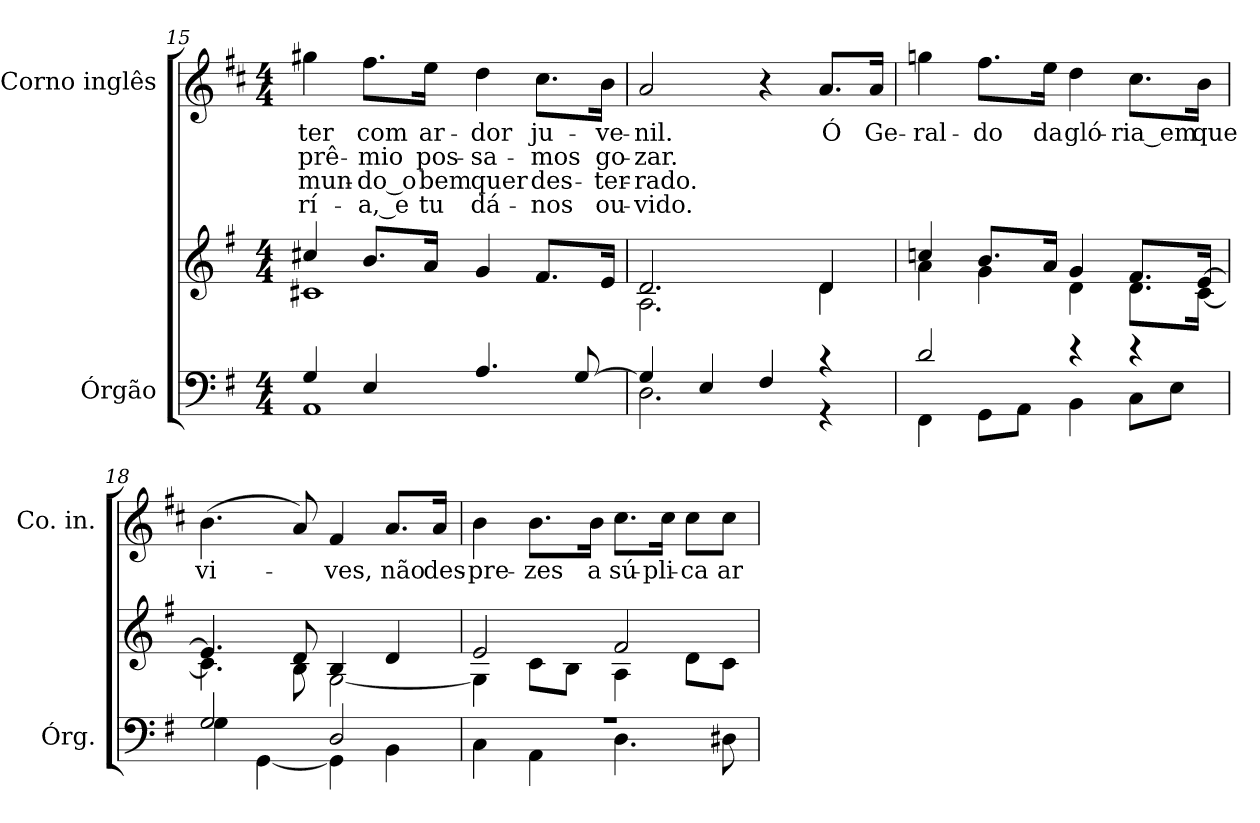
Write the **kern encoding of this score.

**kern	**kern	**kern	**text	**text	**text	**text
*part2	*part2	*part1	*part1	*part1	*part1	*part1
*staff3	*staff2	*staff1	*staff1	*staff1	*staff1	*staff1
*I"Órgão	*	*I"Corno inglês	*	*	*	*
*I'Órg.	*	*I'Co. in.	*	*	*	*
!!LO:LB:g=z
*clefF4	*clefG2	*clefG2	*	*	*	*
*	*	*ITrd4c7	*	*	*	*
*k[f#]	*k[f#]	*k[f#]	*	*	*	*
*G:	*G:	*G:	*	*	*	*
*M4/4	*M4/4	*M4/4	*	*	*	*
=15	=15	=15	=15	=15	=15	=15
*^	*^	*	*	*	*	*
!	!	!	!	!	!LO:LY:b:color=#000000	!LO:LY:b:color=#000000	!LO:LY:b:color=#000000	!LO:LY:b:color=#000000
4Gi/	1AAi	4cc#Xi/	1c#Xi	4cc#Xi\	-ter	prê-	mun-	-rí-
!	!	!	!	!	!LO:LY:b:color=#000000	!LO:LY:b:color=#000000	!LO:LY:b:color=#000000	!LO:LY:b:color=#000000
4Ei/	.	8.bi/L	.	8.bi\L	com	-mio	-do_o	-a,_e
!	!	!	!	!	!LO:LY:b:color=#000000	!LO:LY:b:color=#000000	!LO:LY:b:color=#000000	!LO:LY:b:color=#000000
.	.	16ai/Jk	.	16ai\Jk	ar-	pos-	bem	tu
!	!	!	!	!	!LO:LY:b:color=#000000	!LO:LY:b:color=#000000	!LO:LY:b:color=#000000	!LO:LY:b:color=#000000
4.Ai/	.	4gi/	.	4gi\	-dor	-sa-	quer	dá-
!	!	!	!	!	!LO:LY:b:color=#000000	!LO:LY:b:color=#000000	!LO:LY:b:color=#000000	!LO:LY:b:color=#000000
.	.	8.f#i/L	.	8.f#i\L	ju-	-mos	des-	-nos
[>8Gi/	.	.	.	.	.	.	.	.
!	!	!	!	!	!LO:LY:b:color=#000000	!LO:LY:b:color=#000000	!LO:LY:b:color=#000000	!LO:LY:b:color=#000000
.	.	16ei/Jk	.	16ei\Jk	-ve-	go-	-ter-	ou-
=16	=16	=16	=16	=16	=16	=16	=16	=16
!	!	!	!	!	!LO:LY:b:color=#000000	!LO:LY:b:color=#000000	!LO:LY:b:color=#000000	!LO:LY:b:color=#000000
4Gi/]	2.Di\	2.di/	2.Ai\	2di/	-nil.	-zar.	-rado.	-vido.
4Ei/	.	.	.	.	.	.	.	.
4F#i/	.	.	.	4r	.	.	.	.
!	!	!	!	!	!LO:LY:b:color=#000000	!	!	!
4r	4r	4di/	4di\	8.di/L	Ó	.	.	.
!	!	!	!	!	!LO:LY:b:color=#000000	!	!	!
.	.	.	.	16di/Jk	Ge-	.	.	.
=17	=17	=17	=17	=17	=17	=17	=17	=17
!	!	!	!	!	!LO:LY:b:color=#000000	!	!	!
2di/	4FF#i\	4ccni/	4ai\	4ccni\	-ral-	.	.	.
!	!	!	!	!	!LO:LY:b:color=#000000	!	!	!
.	8GGi\L	8.bi/L	4gi\	8.bi\L	-do	.	.	.
.	8AAi\J	.	.	.	.	.	.	.
!	!	!	!	!	!LO:LY:b:color=#000000	!	!	!
.	.	16ai/Jk	.	16ai\Jk	da	.	.	.
!	!	!	!	!	!LO:LY:b:color=#000000	!	!	!
4r	4BBi\	4gi/	4di\	4gi\	gló-	.	.	.
!	!	!	!	!	!LO:LY:b:color=#000000	!	!	!
4r	8Ci\L	8.f#i/L	8.di\L	8.f#i\L	-ria_em	.	.	.
.	8Ei\J	.	.	.	.	.	.	.
!	!	!	!	!	!LO:LY:b:color=#000000	!	!	!
.	.	[>16ei/Jk	[<16ci\Jk	16ei\Jk	que	.	.	.
=18	=18	=18	=18	=18	=18	=18	=18	=18
!	!	!	!	!	!LO:LY:b:color=#000000	!	!	!
2Gi/	4Gi\	4.ei/]	4.ci\]	(4.ei\	vi-	.	.	.
.	[<4GGi\	.	.	.	.	.	.	.
.	.	8di/	8Bi\	8di/)	.	.	.	.
!	!	!	!	!	!LO:LY:b:color=#000000	!	!	!
2Di/	4GGi\]	4Bi/	[<2Gi\	4Bi/	-ves,	.	.	.
!	!	!	!	!	!LO:LY:b:color=#000000	!	!	!
.	4BBi\	4di/	.	8.di/L	não	.	.	.
!	!	!	!	!	!LO:LY:b:color=#000000	!	!	!
.	.	.	.	16di/Jk	des-	.	.	.
!!LO:LB:g=z
=19	=19	=19	=19	=19	=19	=19	=19	=19
!	!	!	!	!	!LO:LY:b:color=#000000	!	!	!
1r	4Ci\	2ei/	4Gi\]	4ei\	-pre-	.	.	.
!	!	!	!	!	!LO:LY:b:color=#000000	!	!	!
.	4AAi\	.	8ci\L	8.ei\L	-zes	.	.	.
.	.	.	8Bi\J	.	.	.	.	.
!	!	!	!	!	!LO:LY:b:color=#000000	!	!	!
.	.	.	.	16ei\Jk	a	.	.	.
!	!	!	!	!	!LO:LY:b:color=#000000	!	!	!
.	4.Di\	2f#i/	4Ai\	8.f#i\L	sú-	.	.	.
!	!	!	!	!	!LO:LY:b:color=#000000	!	!	!
.	.	.	.	16f#i\Jk	-pli-	.	.	.
!	!	!	!	!	!LO:LY:b:color=#000000	!	!	!
.	.	.	8di\L	8f#i\L	-ca	.	.	.
!	!	!	!	!	!LO:LY:b:color=#000000	!	!	!
.	8D#Xi\	.	8ci\J	8f#i\J	ar-	.	.	.
*v	*v	*	*	*	*	*	*	*
*	*v	*v	*	*	*	*	*
=	=	=	=	=	=	=
*-	*-	*-	*-	*-	*-	*-
